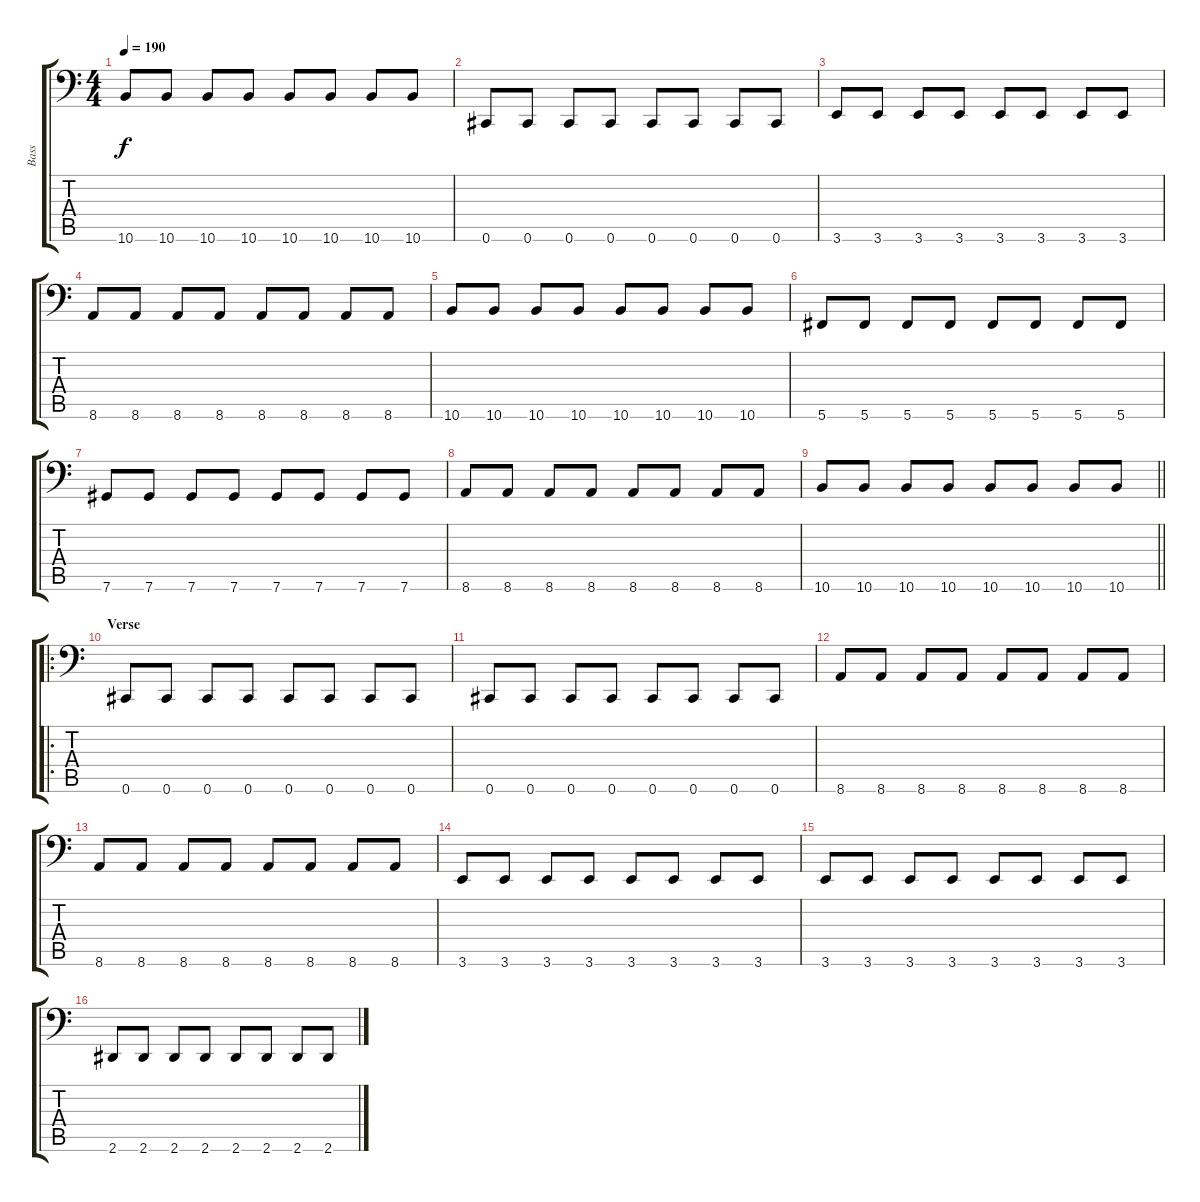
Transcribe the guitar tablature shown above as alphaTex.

\track ("Bass" "Bass") {instrument electricbasspick}
\staff {score tabs}
\tuning (Eb3 Bb2 Gb2 Db2 Ab1 Db1) {hide}
\ts (4 4)
\tempo 190
\clef f4
\ks c
10.6.8{dy f} 10.6.8 10.6.8 10.6.8 10.6.8 10.6.8 10.6.8 10.6.8 |
0.6.8 0.6.8 0.6.8 0.6.8 0.6.8 0.6.8 0.6.8 0.6.8 |
3.6.8 3.6.8 3.6.8 3.6.8 3.6.8 3.6.8 3.6.8 3.6.8 |
8.6.8 8.6.8 8.6.8 8.6.8 8.6.8 8.6.8 8.6.8 8.6.8 |
10.6.8 10.6.8 10.6.8 10.6.8 10.6.8 10.6.8 10.6.8 10.6.8 |
5.6.8 5.6.8 5.6.8 5.6.8 5.6.8 5.6.8 5.6.8 5.6.8 |
7.6.8 7.6.8 7.6.8 7.6.8 7.6.8 7.6.8 7.6.8 7.6.8 |
8.6.8 8.6.8 8.6.8 8.6.8 8.6.8 8.6.8 8.6.8 8.6.8 |
\barLineRight lightlight
10.6.8 10.6.8 10.6.8 10.6.8 10.6.8 10.6.8 10.6.8 10.6.8 |
\ro
\section ("" "Verse")
0.6.8 0.6.8 0.6.8 0.6.8 0.6.8 0.6.8 0.6.8 0.6.8 |
0.6.8 0.6.8 0.6.8 0.6.8 0.6.8 0.6.8 0.6.8 0.6.8 |
8.6.8 8.6.8 8.6.8 8.6.8 8.6.8 8.6.8 8.6.8 8.6.8 |
8.6.8 8.6.8 8.6.8 8.6.8 8.6.8 8.6.8 8.6.8 8.6.8 |
3.6.8 3.6.8 3.6.8 3.6.8 3.6.8 3.6.8 3.6.8 3.6.8 |
3.6.8 3.6.8 3.6.8 3.6.8 3.6.8 3.6.8 3.6.8 3.6.8 |
2.6.8 2.6.8 2.6.8 2.6.8 2.6.8 2.6.8 2.6.8 2.6.8
